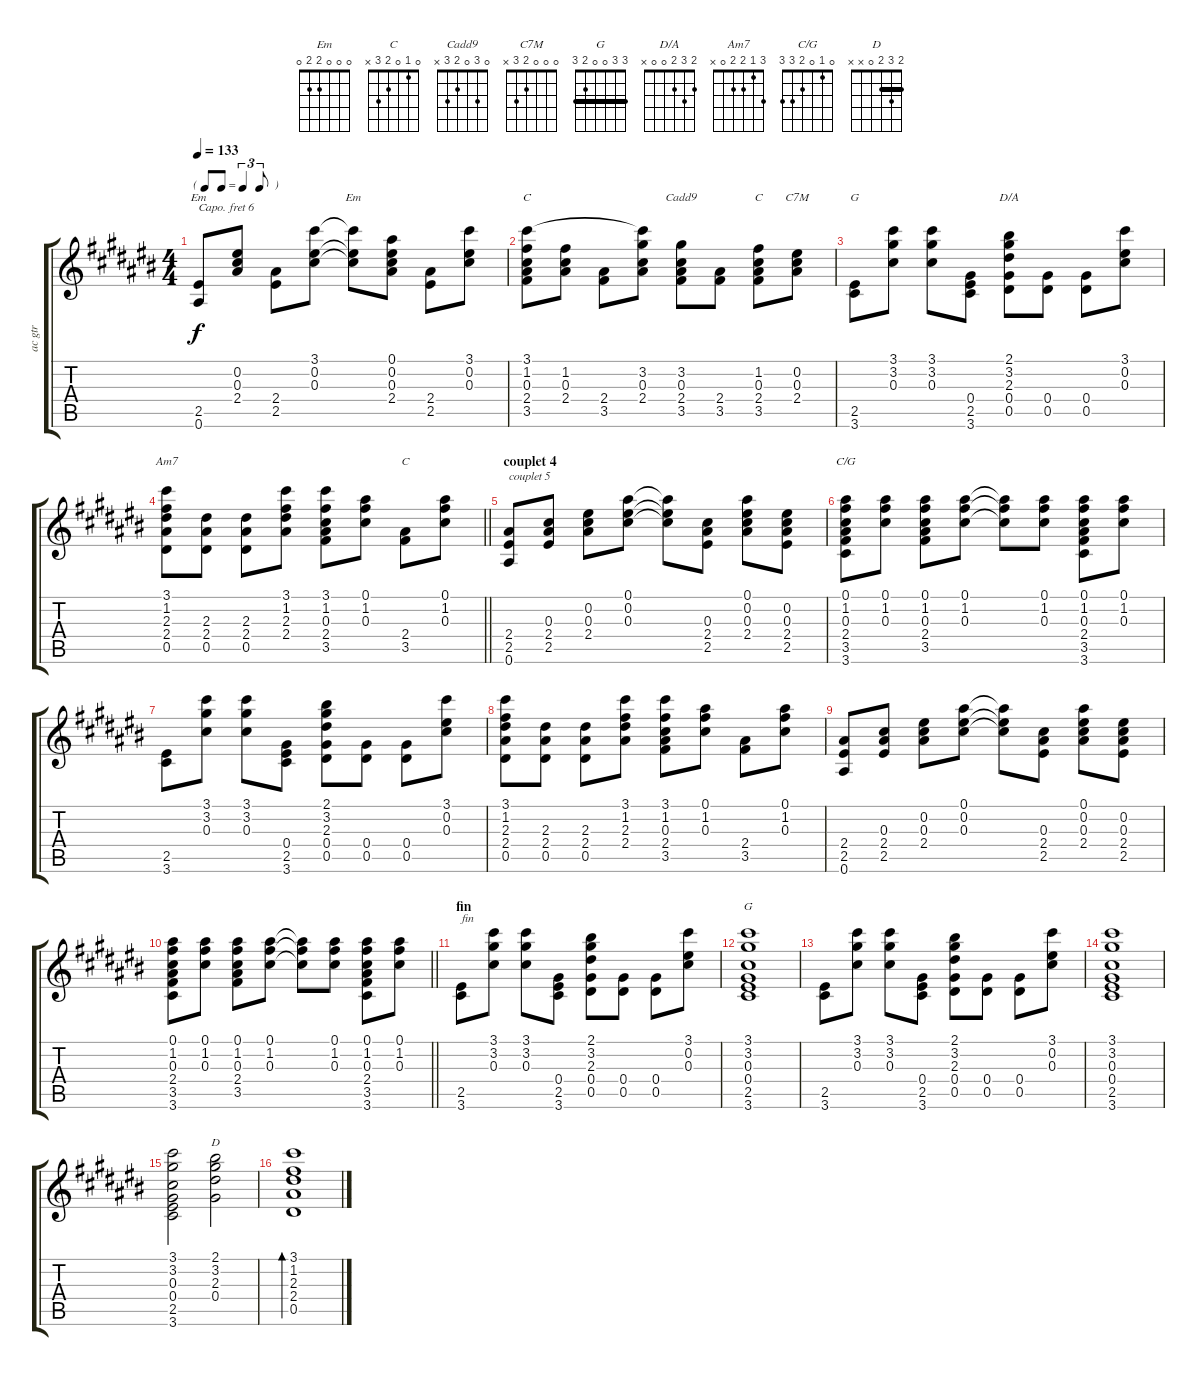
\track ("ac gtr" "ac gtr") {instrument acousticguitarsteel}
\staff {score tabs}
\capo 6
\tuning (E4 B3 G3 D3 A2 E2) {hide}
\chord ("Em" 3 0 0 2 2 0)
\chord ("Em" 0 0 0 2 2 0)
\chord ("C" 3 1 0 2 3 x)
\chord ("Cadd9" 0 3 0 2 3 x)
\chord ("C" x 1 0 2 3 x)
\chord ("C7M" 0 0 0 2 3 x)
\chord ("G" 3 3 0 0 2 3)
\chord ("D/A" 2 3 2 0 0 x)
\chord ("Am7" 3 1 2 2 0 x)
\chord ("C" 0 1 0 2 3 x)
\chord ("C/G" 0 1 0 2 3 3)
\chord ("G" 3 3 0 0 2 3) {barre 3}
\chord ("D" 2 3 2 0 x x) {barre 2}
\ts (4 4)
\tf triplet8th
\tempo 133
\clef g2
\ks c#
(2.5 0.6).8{ch "Em" dy f} (0.2 0.3 2.4).8 (2.4 2.5).8 (3.1 0.2 0.3).8 (3.1{t} 0.2{t} 0.3{t}).8{ch "Em"} (0.1 0.2 0.3 2.4).8 (2.4 2.5).8 (3.1 0.2 0.3).8 |
(3.1 1.2 0.3 2.4 3.5).8{ch "C"} (1.2 0.3 2.4).8 (2.4 3.5).8 (3.1{t} 3.2 0.3 2.4).8 (3.2 0.3 2.4 3.5).8{ch "Cadd9"} (2.4 3.5).8 (1.2 0.3 2.4 3.5).8{ch "C"} (0.2 0.3 2.4).8{ch "C7M"} |
(2.5 3.6).8{ch "G"} (3.1 3.2 0.3).8 (3.1 3.2 0.3).8 (0.4 2.5 3.6).8 (2.1 3.2 2.3 0.4 0.5).8{ch "D/A"} (0.4 0.5).8 (0.4 0.5).8 (3.1 0.2 0.3).8 |
\barLineRight lightlight
(3.1 1.2 2.3 2.4 0.5).8{ch "Am7"} (2.3 2.4 0.5).8 (2.3 2.4 0.5).8 (3.1 1.2 2.3 2.4).8 (3.1 1.2 0.3 2.4 3.5).8 (0.1 1.2 0.3).8 (2.4 3.5).8{ch "C"} (0.1 1.2 0.3).8 |
\section ("" "couplet 4")
(2.4 2.5 0.6).8{txt "couplet 5"} (0.3 2.4 2.5).8 (0.2 0.3 2.4).8 (0.1 0.2 0.3).8 (0.1{t} 0.2{t} 0.3{t}).8 (0.3 2.4 2.5).8 (0.1 0.2 0.3 2.4).8 (0.2 0.3 2.4 2.5).8 |
(0.1 1.2 0.3 2.4 3.5 3.6).8{ch "C/G"} (0.1 1.2 0.3).8 (0.1 1.2 0.3 2.4 3.5).8 (0.1 1.2 0.3).8 (0.1{t} 1.2{t} 0.3{t}).8 (0.1 1.2 0.3).8 (0.1 1.2 0.3 2.4 3.5 3.6).8 (0.1 1.2 0.3).8 |
(2.5 3.6).8 (3.1 3.2 0.3).8 (3.1 3.2 0.3).8 (0.4 2.5 3.6).8 (2.1 3.2 2.3 0.4 0.5).8 (0.4 0.5).8 (0.4 0.5).8 (3.1 0.2 0.3).8 |
(3.1 1.2 2.3 2.4 0.5).8 (2.3 2.4 0.5).8 (2.3 2.4 0.5).8 (3.1 1.2 2.3 2.4).8 (3.1 1.2 0.3 2.4 3.5).8 (0.1 1.2 0.3).8 (2.4 3.5).8 (0.1 1.2 0.3).8 |
(2.4 2.5 0.6).8 (0.3 2.4 2.5).8 (0.2 0.3 2.4).8 (0.1 0.2 0.3).8 (0.1{t} 0.2{t} 0.3{t}).8 (0.3 2.4 2.5).8 (0.1 0.2 0.3 2.4).8 (0.2 0.3 2.4 2.5).8 |
\barLineRight lightlight
(0.1 1.2 0.3 2.4 3.5 3.6).8 (0.1 1.2 0.3).8 (0.1 1.2 0.3 2.4 3.5).8 (0.1 1.2 0.3).8 (0.1{t} 1.2{t} 0.3{t}).8 (0.1 1.2 0.3).8 (0.1 1.2 0.3 2.4 3.5 3.6).8 (0.1 1.2 0.3).8 |
\section ("" "fin")
(2.5 3.6).8{txt "fin"} (3.1 3.2 0.3).8 (3.1 3.2 0.3).8 (0.4 2.5 3.6).8 (2.1 3.2 2.3 0.4 0.5).8 (0.4 0.5).8 (0.4 0.5).8 (3.1 0.2 0.3).8 |
(3.1 3.2 0.3 0.4 2.5 3.6).1{ch "G"} |
(2.5 3.6).8 (3.1 3.2 0.3).8 (3.1 3.2 0.3).8 (0.4 2.5 3.6).8 (2.1 3.2 2.3 0.4 0.5).8 (0.4 0.5).8 (0.4 0.5).8 (3.1 0.2 0.3).8 |
(3.1 3.2 0.3 0.4 2.5 3.6).1 |
(3.1 3.2 0.3 0.4 2.5 3.6).2 (2.1 3.2 2.3 0.4).2{ch "D"} |
(3.1 1.2 2.3 2.4 0.5).1{bd 120}
